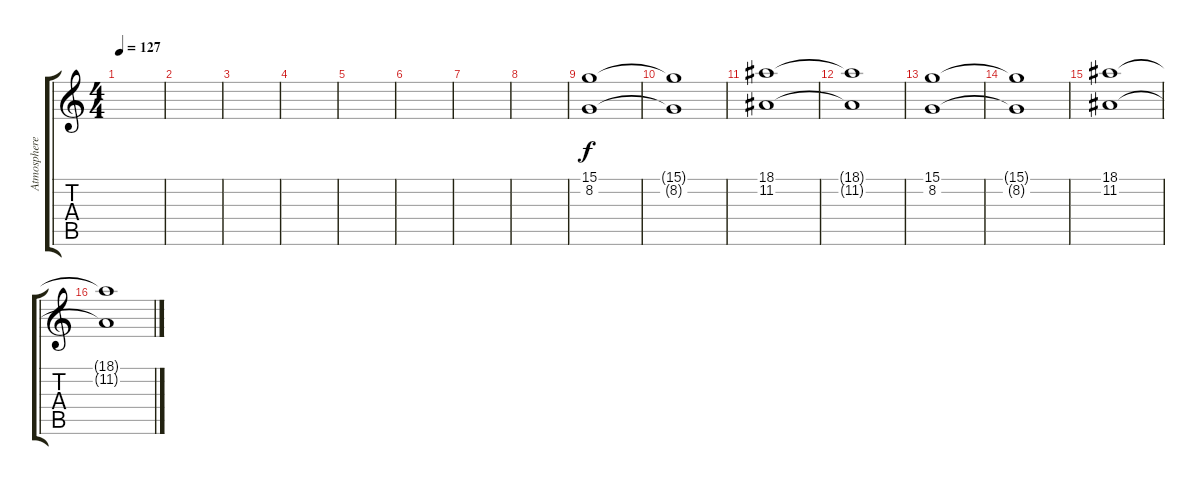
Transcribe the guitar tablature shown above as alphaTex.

\track ("Atmosphere" "Atmosphere") {instrument stringensemble2}
\staff {score tabs}
\tuning (E4 B3 G3 D3 A2 E2) {hide}
\ts (4 4)
\tempo 127
\clef g2
\ks c
|
|
|
|
|
|
|
|
(15.1 8.2).1 |
(15.1{t} 8.2{t}).1 |
(18.1 11.2).1 |
(18.1{t} 11.2{t}).1 |
(15.1 8.2).1 |
(15.1{t} 8.2{t}).1 |
(18.1 11.2).1 |
(18.1{t} 11.2{t}).1
